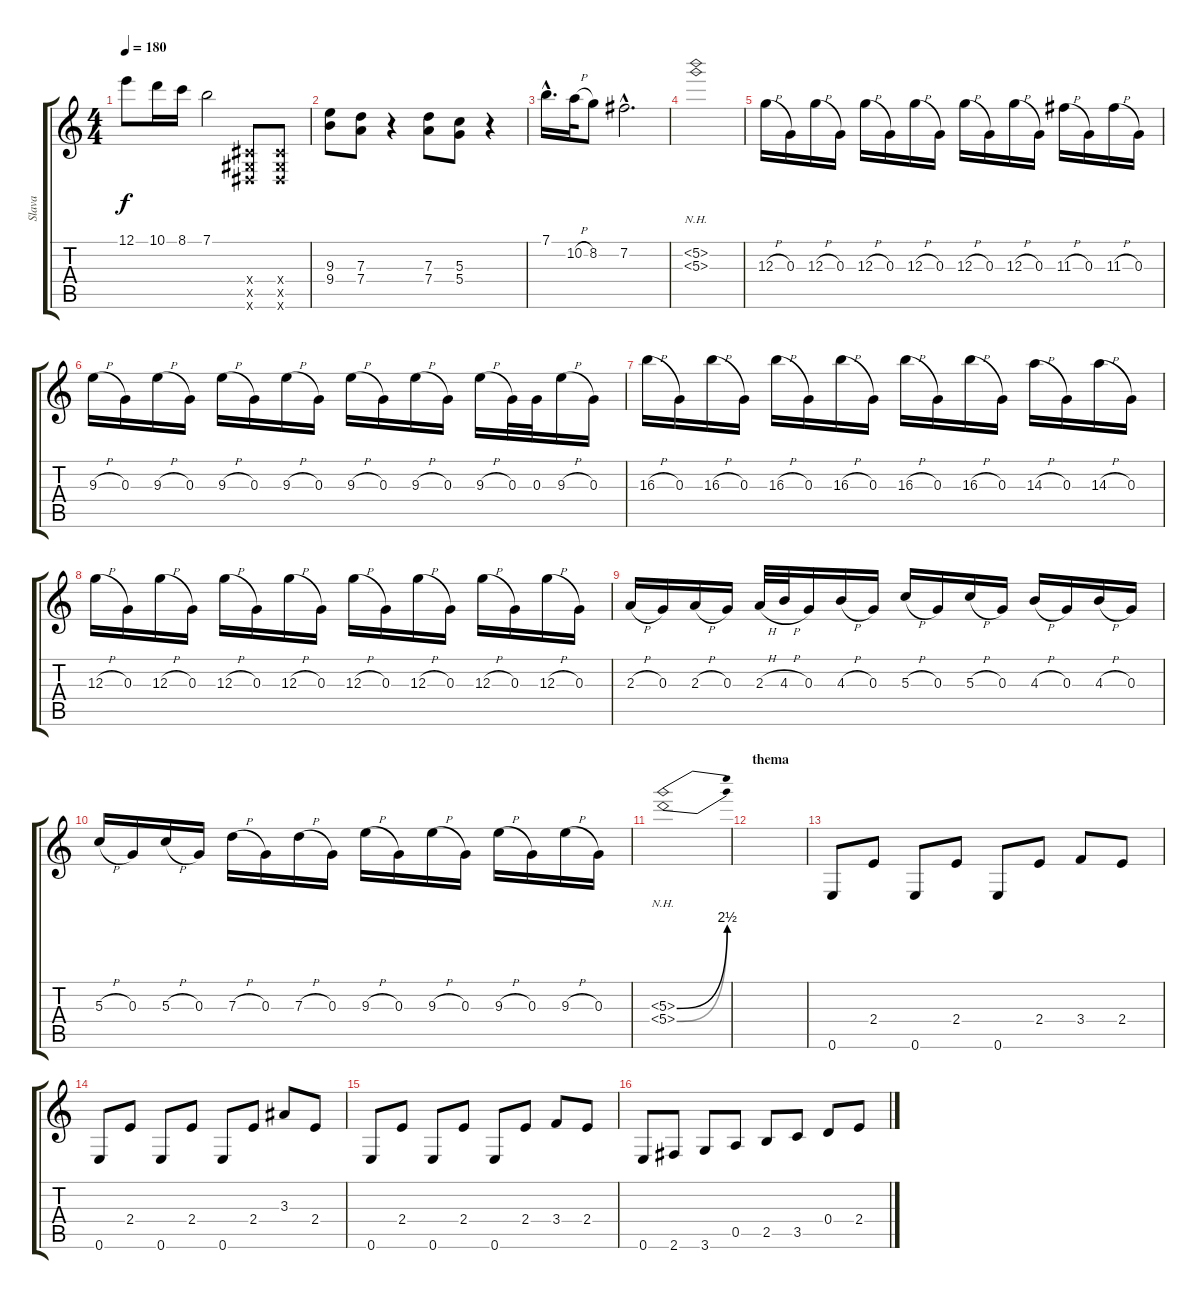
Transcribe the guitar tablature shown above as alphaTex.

\track ("Slava" "Slava") {instrument distortionguitar}
\staff {score tabs}
\tuning (E4 B3 G3 D3 A2 E2) {hide}
\ts (4 4)
\tempo 180
\clef g2
\ks c
12.1.8{dy f} 10.1.16 8.1.16 7.1.2 (-1.4{x} -1.5{x} -1.6{x}).8 (-1.4{x} -1.5{x} -1.6{x}).8 |
(9.3 9.4).8 (7.3 7.4).8 r.4 (7.3 7.4).8 (5.3 5.4).8 r.4 |
7.1{hac}.16{d} 10.2{h}.32 8.2.8 7.2{hac}.2{d} |
(5.2{nh} 5.3{nh}).1 |
12.3{h}.16 0.3.16 12.3{h}.16 0.3.16 12.3{h}.16 0.3.16 12.3{h}.16 0.3.16 12.3{h}.16 0.3.16 12.3{h}.16 0.3.16 11.3{h}.16 0.3.16 11.3{h}.16 0.3.16 |
9.3{h}.16 0.3.16 9.3{h}.16 0.3.16 9.3{h}.16 0.3.16 9.3{h}.16 0.3.16 9.3{h}.16 0.3.16 9.3{h}.16 0.3.16 9.3{h}.16 0.3.32 0.3.32 9.3{h}.16 0.3.16 |
16.3{h}.16 0.3.16 16.3{h}.16 0.3.16 16.3{h}.16 0.3.16 16.3{h}.16 0.3.16 16.3{h}.16 0.3.16 16.3{h}.16 0.3.16 14.3{h}.16 0.3.16 14.3{h}.16 0.3.16 |
12.3{h}.16 0.3.16 12.3{h}.16 0.3.16 12.3{h}.16 0.3.16 12.3{h}.16 0.3.16 12.3{h}.16 0.3.16 12.3{h}.16 0.3.16 12.3{h}.16 0.3.16 12.3{h}.16 0.3.16 |
2.3{h}.16 0.3.16 2.3{h}.16 0.3.16 2.3{h}.32 4.3{h}.32 0.3.16 4.3{h}.16 0.3.16 5.3{h}.16 0.3.16 5.3{h}.16 0.3.16 4.3{h}.16 0.3.16 4.3{h}.16 0.3.16 |
5.3{h}.16 0.3.16 5.3{h}.16 0.3.16 7.3{h}.16 0.3.16 7.3{h}.16 0.3.16 9.3{h}.16 0.3.16 9.3{h}.16 0.3.16 9.3{h}.16 0.3.16 9.3{h}.16 0.3.16 |
(5.3{be (bend 0 0 60 10) nh} 5.4{be (bend 0 0 60 10) nh}).1 |
\section ("" "thema")
|
0.6.8 2.4.8 0.6.8 2.4.8 0.6.8 2.4.8 3.4.8 2.4.8 |
0.6.8 2.4.8 0.6.8 2.4.8 0.6.8 2.4.8 3.3.8 2.4.8 |
0.6.8 2.4.8 0.6.8 2.4.8 0.6.8 2.4.8 3.4.8 2.4.8 |
0.6.8 2.6.8 3.6.8 0.5.8 2.5.8 3.5.8 0.4.8 2.4.8
